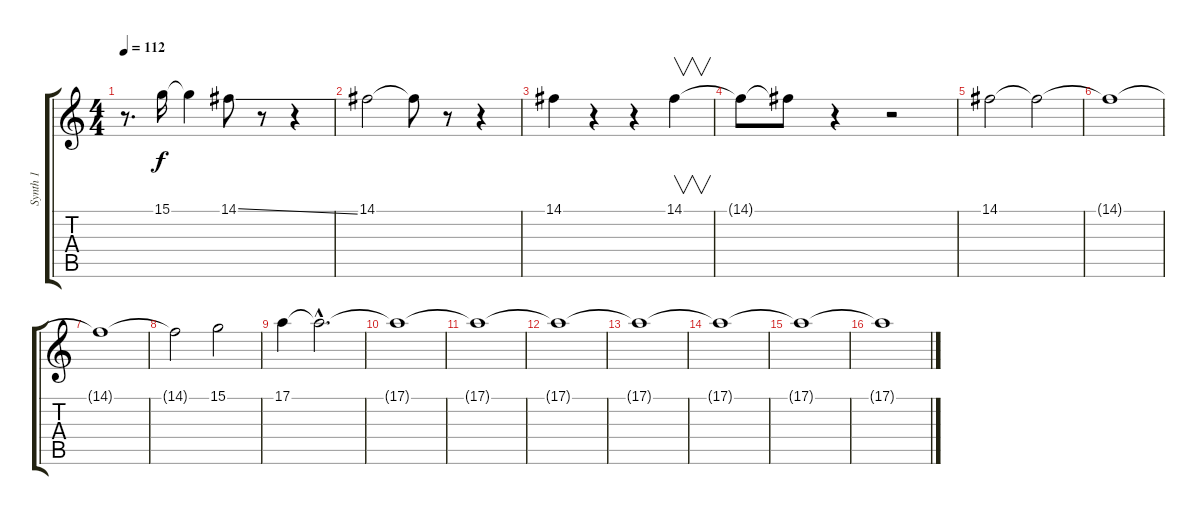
\track ("Synth 1" "Synth 1") {instrument pad5bowed}
\staff {score tabs}
\tuning (E4 B3 G3 D3 A2 E2) {hide}
\ts (4 4)
\tempo 112
\clef g2
\ks c
r.8{d dy f instrument pad5bowed} 15.1.16 15.1{t}.4 14.1{ss}.8 r.8 r.4 |
14.1.2 14.1{t}.8 r.8 r.4 |
14.1.4 r.4 r.4 14.1.4{v} |
14.1{t}.8 14.1{t}.8 r.4 r.2 |
14.1.2 14.1{t}.2 |
14.1{t}.1 |
14.1{t}.1 |
14.1{t}.2 15.1.2 |
17.1.4 17.1{hac t}.2{d} |
17.1{t}.1 |
17.1{t}.1 |
17.1{t}.1 |
17.1{t}.1 |
17.1{t}.1 |
17.1{t}.1 |
17.1{t}.1
